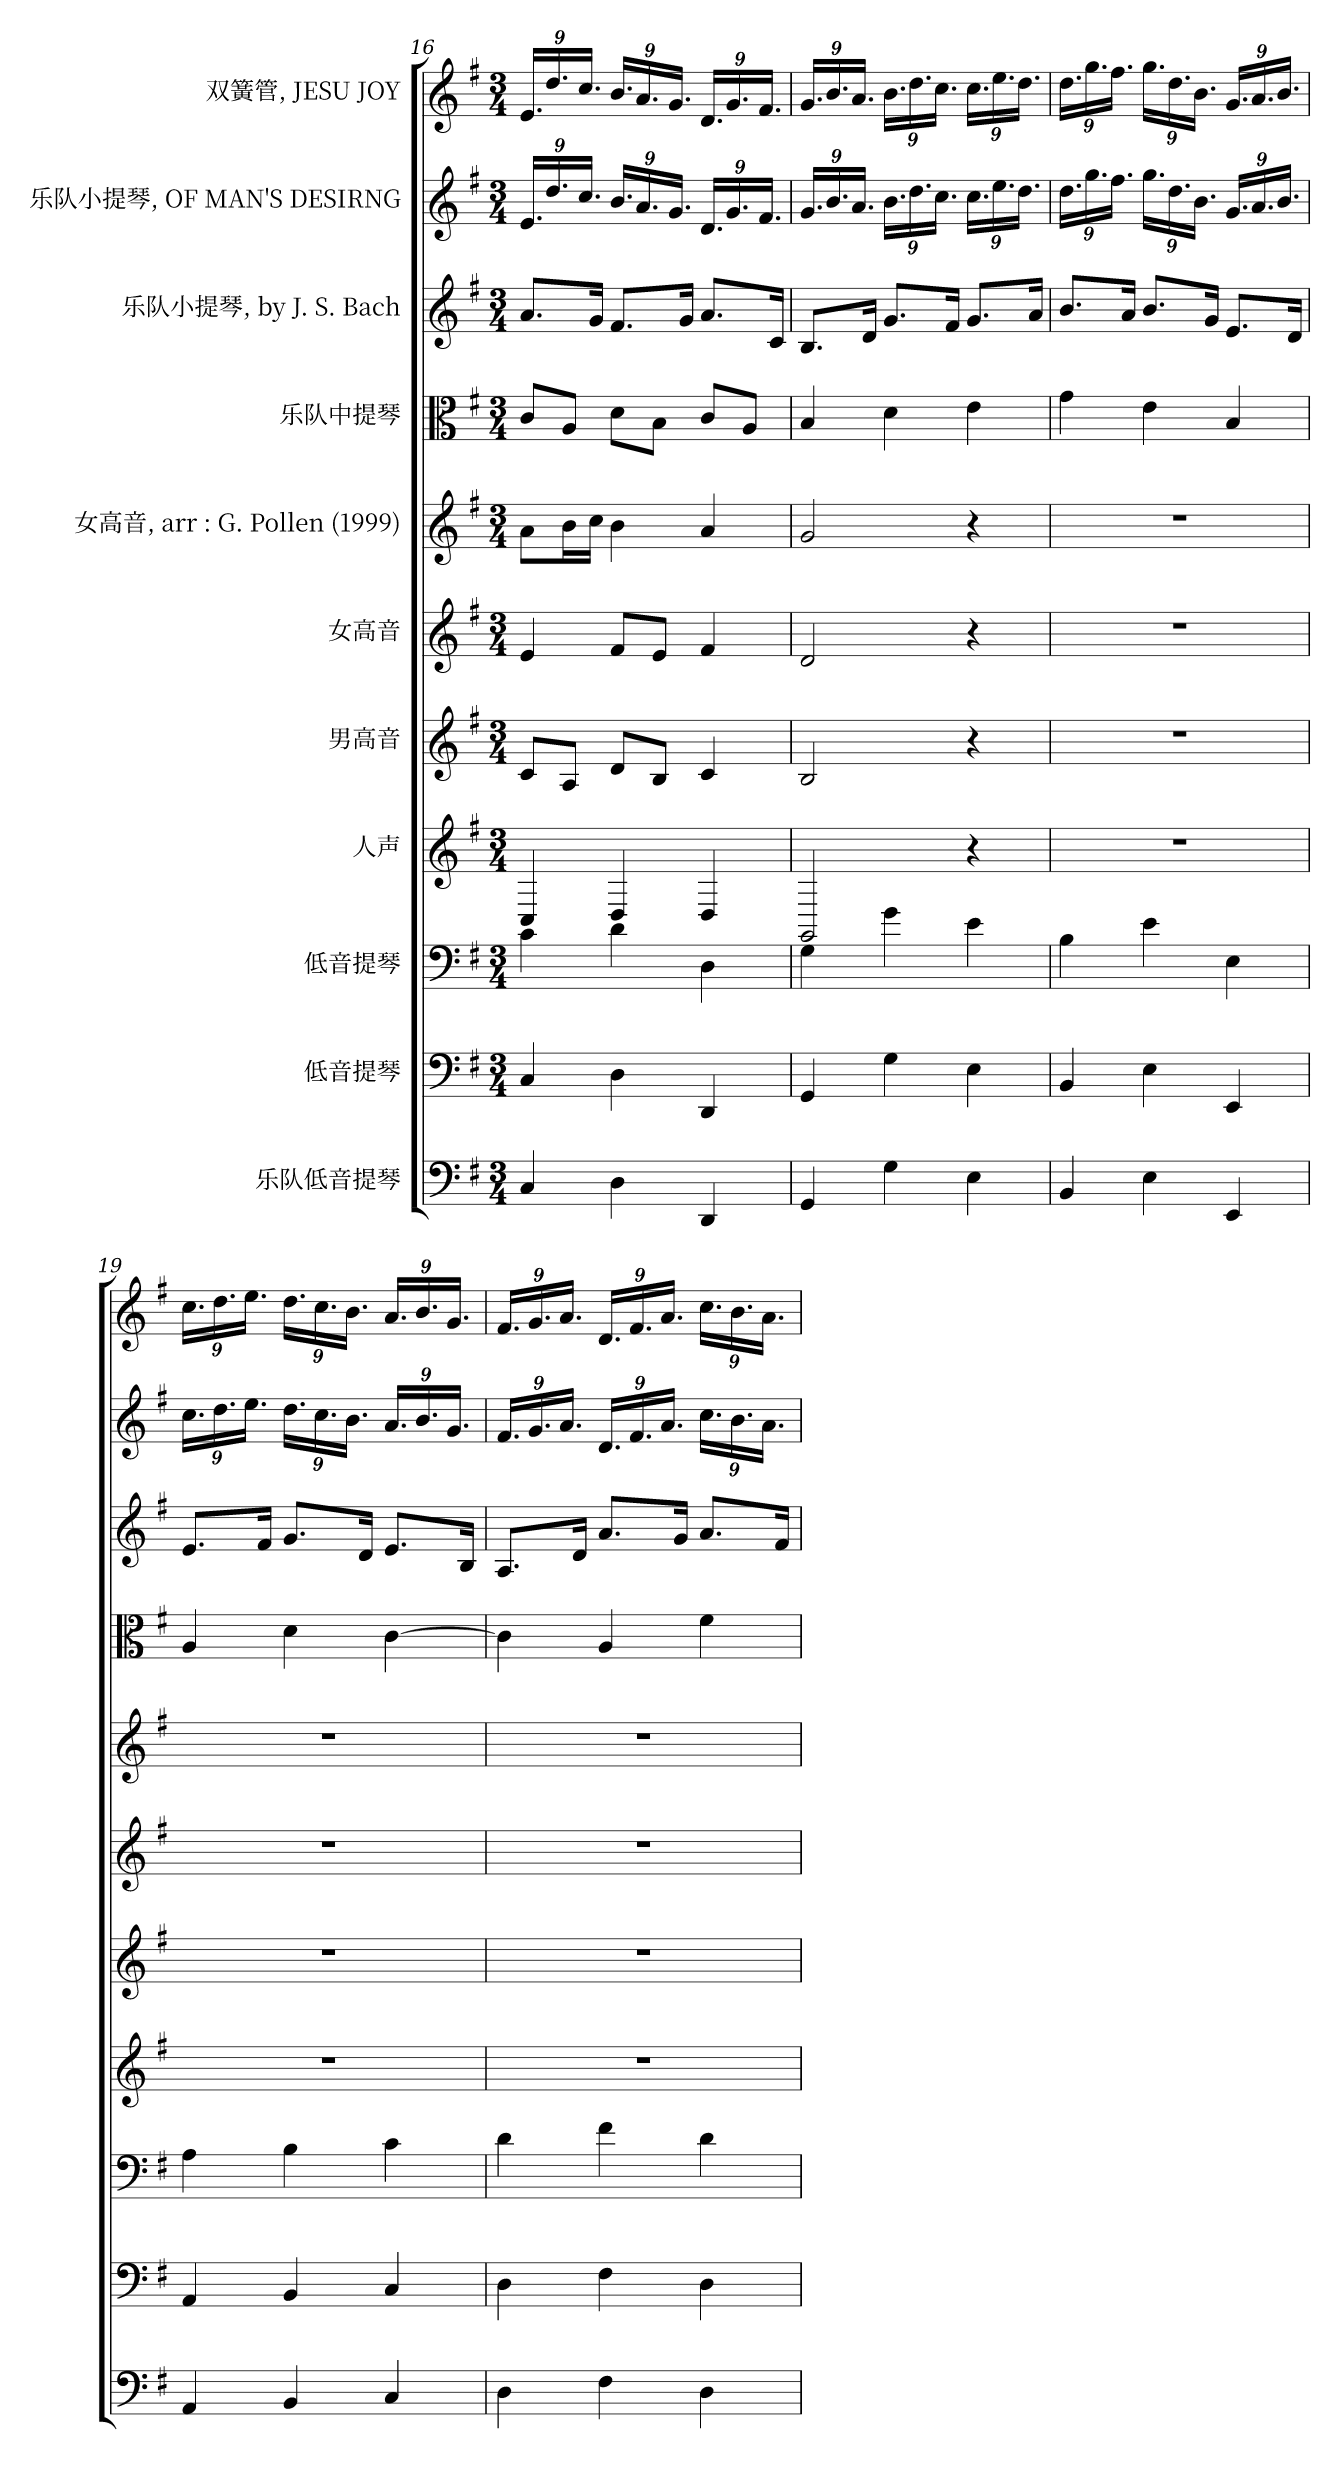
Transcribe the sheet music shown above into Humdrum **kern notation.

**kern	**kern	**kern	**kern	**kern	**kern	**kern	**kern	**kern	**kern	**kern
*part11	*part10	*part9	*part8	*part7	*part6	*part5	*part4	*part3	*part2	*part1
*staff11	*staff10	*staff9	*staff8	*staff7	*staff6	*staff5	*staff4	*staff3	*staff2	*staff1
*I"乐队低音提琴	*I"低音提琴	*I"低音提琴	*I"人声	*I"男高音	*I"女高音	*I"女高音, arr : G. Pollen (1999)	*I"乐队中提琴	*I"乐队小提琴, by J. S. Bach	*I"乐队小提琴, OF MAN'S DESIRNG	*I"双簧管, JESU JOY
!!LO:PB:g=z
*clefF4	*clefF4	*clefF4	*clefG2	*clefG2	*clefG2	*clefG2	*clefC3	*clefG2	*clefG2	*clefG2
*ITrd7c12	*ITrd7c12	*ITrd7c12	*	*	*	*	*	*	*	*
*k[f#]	*k[f#]	*k[f#]	*k[f#]	*k[f#]	*k[f#]	*k[f#]	*k[f#]	*k[f#]	*k[f#]	*k[f#]
*M3/4	*M3/4	*M3/4	*M3/4	*M3/4	*M3/4	*M3/4	*M3/4	*M3/4	*M3/4	*M3/4
*	*	*	*	*	*	*	*	*	*Xbrackettup	*Xbrackettup
=16	=16	=16	=16	=16	=16	=16	=16	=16	=16	=16
4CC/	4CC/	4C\	4C/	8c/L	4e/	8a\L	8c/L	8.a/L	18.e/LL	18.e/LL
.	.	.	.	.	.	.	.	.	18.dd/	18.dd/
.	.	.	.	8A/J	.	16b\L	8A/J	.	.	.
.	.	.	.	.	.	.	.	.	18.cc/JJ	18.cc/JJ
.	.	.	.	.	.	16cc\JJ	.	16g/Jk	.	.
4DD\	4DD\	4D\	4D/	8d/L	8f#/L	4b\	8d\L	8.f#/L	18.b/LL	18.b/LL
.	.	.	.	.	.	.	.	.	18.a/	18.a/
.	.	.	.	8B/J	8e/J	.	8B\J	.	.	.
.	.	.	.	.	.	.	.	.	18.g/JJ	18.g/JJ
.	.	.	.	.	.	.	.	16g/Jk	.	.
4DDD/	4DDD/	4DD\	4D/	4c/	4f#/	4a/	8c/L	8.a/L	18.d/LL	18.d/LL
.	.	.	.	.	.	.	.	.	18.g/	18.g/
.	.	.	.	.	.	.	8A/J	.	.	.
.	.	.	.	.	.	.	.	.	18.f#/JJ	18.f#/JJ
.	.	.	.	.	.	.	.	16c/Jk	.	.
=17	=17	=17	=17	=17	=17	=17	=17	=17	=17	=17
4GGG/	4GGG/	4GG\	2GG/	2B/	2d/	2g/	4B/	8.B/L	18.g/LL	18.g/LL
.	.	.	.	.	.	.	.	.	18.b/	18.b/
.	.	.	.	.	.	.	.	.	18.a/JJ	18.a/JJ
.	.	.	.	.	.	.	.	16d/Jk	.	.
4GG\	4GG\	4G\	.	.	.	.	4d\	8.g/L	18.b\LL	18.b\LL
.	.	.	.	.	.	.	.	.	18.dd\	18.dd\
.	.	.	.	.	.	.	.	.	18.cc\JJ	18.cc\JJ
.	.	.	.	.	.	.	.	16f#/Jk	.	.
4EE\	4EE\	4E\	4r	4r	4r	4r	4e\	8.g/L	18.cc\LL	18.cc\LL
.	.	.	.	.	.	.	.	.	18.ee\	18.ee\
.	.	.	.	.	.	.	.	.	18.dd\JJ	18.dd\JJ
.	.	.	.	.	.	.	.	16a/Jk	.	.
=18	=18	=18	=18	=18	=18	=18	=18	=18	=18	=18
4BBB/	4BBB/	4BB\	2.r	2.r	2.r	2.r	4g\	8.b/L	18.dd\LL	18.dd\LL
.	.	.	.	.	.	.	.	.	18.gg\	18.gg\
.	.	.	.	.	.	.	.	.	18.ff#\JJ	18.ff#\JJ
.	.	.	.	.	.	.	.	16a/Jk	.	.
4EE\	4EE\	4E\	.	.	.	.	4e\	8.b/L	18.gg\LL	18.gg\LL
.	.	.	.	.	.	.	.	.	18.dd\	18.dd\
.	.	.	.	.	.	.	.	.	18.b\JJ	18.b\JJ
.	.	.	.	.	.	.	.	16g/Jk	.	.
4EEE/	4EEE/	4EE\	.	.	.	.	4B/	8.e/L	18.g/LL	18.g/LL
.	.	.	.	.	.	.	.	.	18.a/	18.a/
.	.	.	.	.	.	.	.	.	18.b/JJ	18.b/JJ
.	.	.	.	.	.	.	.	16d/Jk	.	.
!!LO:PB:g=z
=19	=19	=19	=19	=19	=19	=19	=19	=19	=19	=19
4AAA/	4AAA/	4AA\	2.r	2.r	2.r	2.r	4A/	8.e/L	18.cc\LL	18.cc\LL
.	.	.	.	.	.	.	.	.	18.dd\	18.dd\
.	.	.	.	.	.	.	.	.	18.ee\JJ	18.ee\JJ
.	.	.	.	.	.	.	.	16f#/Jk	.	.
4BBB/	4BBB/	4BB\	.	.	.	.	4d\	8.g/L	18.dd\LL	18.dd\LL
.	.	.	.	.	.	.	.	.	18.cc\	18.cc\
.	.	.	.	.	.	.	.	.	18.b\JJ	18.b\JJ
.	.	.	.	.	.	.	.	16d/Jk	.	.
4CC/	4CC/	4C\	.	.	.	.	[4c\	8.e/L	18.a/LL	18.a/LL
.	.	.	.	.	.	.	.	.	18.b/	18.b/
.	.	.	.	.	.	.	.	.	18.g/JJ	18.g/JJ
.	.	.	.	.	.	.	.	16B/Jk	.	.
=20	=20	=20	=20	=20	=20	=20	=20	=20	=20	=20
4DD\	4DD\	4D\	2.r	2.r	2.r	2.r	4c\]	8.A/L	18.f#/LL	18.f#/LL
.	.	.	.	.	.	.	.	.	18.g/	18.g/
.	.	.	.	.	.	.	.	.	18.a/JJ	18.a/JJ
.	.	.	.	.	.	.	.	16d/Jk	.	.
4FF#\	4FF#\	4F#\	.	.	.	.	4A/	8.a/L	18.d/LL	18.d/LL
.	.	.	.	.	.	.	.	.	18.f#/	18.f#/
.	.	.	.	.	.	.	.	.	18.a/JJ	18.a/JJ
.	.	.	.	.	.	.	.	16g/Jk	.	.
4DD\	4DD\	4D\	.	.	.	.	4f#\	8.a/L	18.cc\LL	18.cc\LL
.	.	.	.	.	.	.	.	.	18.b\	18.b\
.	.	.	.	.	.	.	.	.	18.a\JJ	18.a\JJ
.	.	.	.	.	.	.	.	16f#/Jk	.	.
=	=	=	=	=	=	=	=	=	=	=
*-	*-	*-	*-	*-	*-	*-	*-	*-	*-	*-
